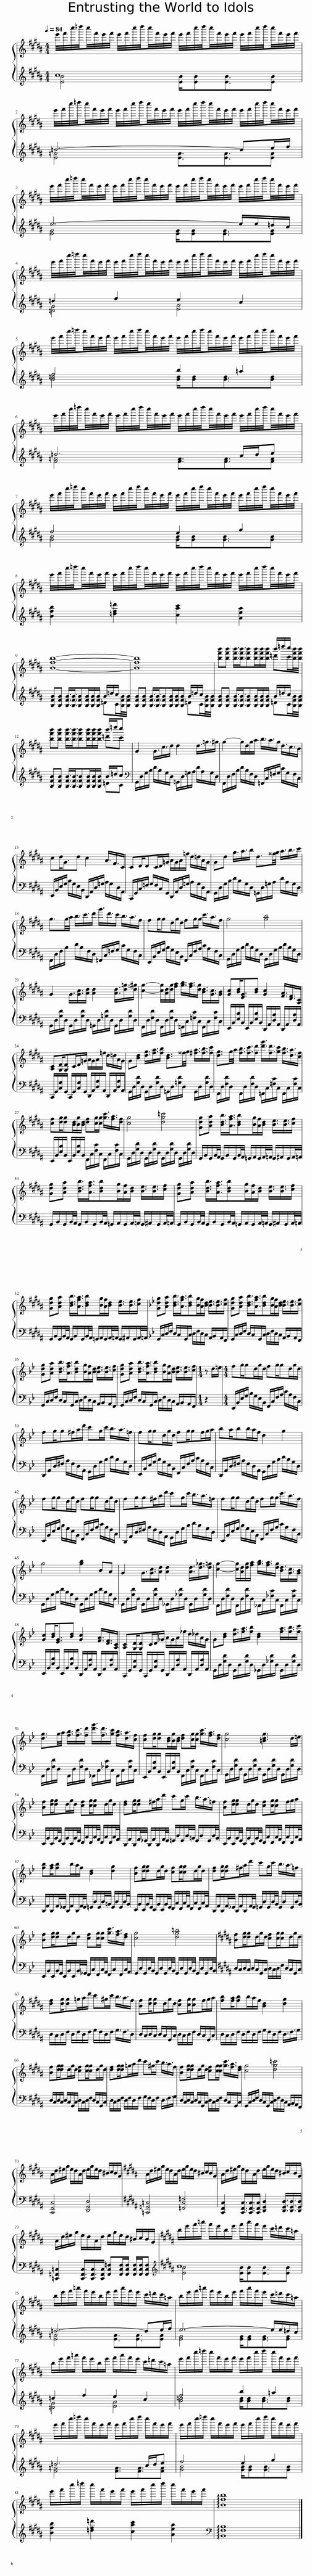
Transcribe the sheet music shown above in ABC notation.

X:1
%%score { ( 1 4 ) | ( 2 3 ) }
L:1/8
Q:1/4=84
M:4/4
I:linebreak $
K:B
V:1 treble
V:4 treble
V:2 treble
V:3 treble
V:1
 e'/4f'/4c''/4=d''/4c''/4f'/4e'/4f'/4 e'/4f'/4c''/4d''/4c''/4f'/4e'/4f'/4 e'/4f'/4c''/4d''/4c''/4f'/4e'/4f'/4 e'/4f'/4c''/4d''/4c''/4f'/4e'/4f'/4 |$ e'/4f'/4c''/4=d''/4c''/4f'/4e'/4f'/4 e'/4f'/4c''/4d''/4c''/4f'/4e'/4f'/4 e'/4f'/4c''/4d''/4c''/4f'/4e'/4f'/4 e'/4f'/4c''/4d''/4c''/4f'/4e'/4f'/4 |$ e'/4f'/4c''/4=d''/4c''/4f'/4e'/4f'/4 e'/4f'/4c''/4d''/4c''/4f'/4e'/4f'/4 e'/4f'/4c''/4d''/4c''/4f'/4e'/4f'/4 e'/4f'/4c''/4d''/4c''/4f'/4e'/4f'/4 |$ e'/4f'/4c''/4=d''/4c''/4f'/4e'/4f'/4 e'/4f'/4c''/4d''/4c''/4f'/4e'/4f'/4 e'/4f'/4c''/4d''/4c''/4f'/4e'/4f'/4 e'/4f'/4c''/4d''/4c''/4f'/4e'/4f'/4 |$ e'/4f'/4c''/4=d''/4c''/4f'/4e'/4f'/4 e'/4f'/4c''/4d''/4c''/4f'/4e'/4f'/4 e'/4f'/4c''/4d''/4c''/4f'/4e'/4f'/4 e'/4f'/4c''/4d''/4c''/4f'/4e'/4f'/4 |$ %5
 e'/4f'/4c''/4=d''/4c''/4f'/4e'/4f'/4 e'/4f'/4c''/4d''/4c''/4f'/4e'/4f'/4 e'/4f'/4c''/4d''/4c''/4f'/4e'/4f'/4 e'/4f'/4c''/4d''/4c''/4f'/4e'/4f'/4 |$ e'/4f'/4c''/4=d''/4c''/4f'/4e'/4f'/4 e'/4f'/4c''/4d''/4c''/4f'/4e'/4f'/4 e'/4f'/4c''/4d''/4c''/4f'/4e'/4f'/4 e'/4f'/4c''/4d''/4c''/4f'/4e'/4f'/4 |$ e'/4f'/4c''/4=d''/4c''/4f'/4e'/4f'/4 e'/4f'/4c''/4d''/4c''/4f'/4e'/4f'/4 e'/4f'/4c''/4d''/4c''/4f'/4e'/4f'/4 e'/4f'/4c''/4d''/4c''/4f'/4e'/4f'/4 |$ [Bfb]8- | [Bfb]8 | %10
 [bf'b'][bf'b'] [bf'b']3/4[bf'b']3/4[bf'b'][bf'b']/[bf'b']/[bf'b']/ =d'c'/[bf'b']/4[bf'b']/4 |$ [bf'b'][bf'b'] [bf'b']3/4[bf'b']3/4[bf'b'][bf'b']/[bf'b']/[bf'b']/ =d'c' | G2 G3/4c3/4d/ d2 d3/4=g3/4^g/ | g2- g/d/g/a/ b3/4a3/4g/ d3/4c3/4B/ |$ cd<Gd c2 A3/4F3/4C/ | %15
 CD/DC/D/=G/ A/G/A/=f/ d/=d/A/G/ | Gd g3/4a3/4b/ d3/2^^f/4g/4 a3/4b3/4c'/ |$ g3/2g/4a/4 b3/4c'3/4d'/ g'3/4d'3/4c'/ b3/4a3/4f/ | fg/gd/g/d/ fg/g/ c'3/4a3/4f/ | g4 [gb]4 |$ %20
 G2 G3/4[Gc]3/4[Ad]/ [Ad]2 [Ad]3/4[d=g]3/4[d^g]/ | [cg]2- [cg]/[Ad]/[dg]/[fa]/ [gb]3/4[fa]3/4[dg]/ [Bd]3/4[Gc]3/4[GB]/ | [Gc][Bd]<[EG][Bd] [Gc]2 [FA]3/4[DF]3/4[A,C]/ |$ [A,C][G,D]/[G,D]C/D/=G/ A/G/A/=f/ d/=d/A/G/ | G[Bd] [dg]3/4[fa]3/4[fb]/ [Bd]3/2^^f/4g/4 [^fa]3/4[fb]3/4[fc']/ | %25
 [dg]3/2g/4a/4 [fb]3/4[fc']3/4[fd']/ [d'g']3/4[fd']3/4[gc']/ [fb]3/4[da]3/4[cf]/ |$ [cf][dg]/[dg][Bd]/[Bg]/[Bd]/ [df][cg]/[cg]/ [gc']3/4[fa]3/4[df]/ | [cg]4 [dg=c']4 | [Gdg][Ada] [Bdb]3/4[Afa]3/4[Bdb][Bg]/[Af]/[Bd]/ [Be]3/4[Be]3/4[cf]/ |$ [Gdg][Ada] [Bdb]3/4[Afa]3/4[Bdb][Bg]/[Af]/[Bd]/ [Be]3/4[Be]3/4[cf]/ | %30
 [Gdg][Ada] [Bdb]3/4[Afa]3/4[Bdb][Bg]/[Af]/[Bd]/ [Be]3/4[Be]3/4[cf]/ |$ [Gdg][Ada] [Bdb]3/4[Afa]3/4[Bdb][Bg]/[Af]/[Bd]/ [Be]3/4[Be]3/4[cf]/ |[K:Bb] [Gdg][Ada] [Bdb]3/4[Afa]3/4[Bdb][Bg]/[Af]/[Bd]/ [Be]3/4[Be]3/4[cf]/ | [Gdg][Ada] [Bdb]3/4[Afa]3/4[Bdb][Bg]/[Af]/[Bd]/ [Be]3/4[Be]3/4[cf]/ |$ [Gdg][Ada] [Bdb]3/4[Afa]3/4[Bdb][Bg]/[Af]/[Bd]/ [Be]3/4[Be]3/4[cf]/ | %35
 [Gdg][Ada] [Bdb]3/4[Afa]3/4[Bdb][Bg]/[Af]/[Bd]/ [Be]3/4[Be]3/4[cf]/ |[M:1/4] z d/=e/ |[M:4/4] fg/gd/g/d/ fg/gd/g/d/ |$ fg/g^f/a/d'/ c'g/c'/ b3/4a3/4=f/ | fg/gd/g/d/ fg/gf/g/a/ | %40
 ba/bb/a/f/ d2 g2 |$ fg/gd/g/d/ fg/gd/g/d/ | fg/g^f/a/d'/ c'g/c'/ b3/4a3/4=f/ | fg/gd/g/d/ fg/g/ c'3/4a3/4f/ |$ g4 [gb]2 BA | %45
 G2 G3/4[Gc]3/4[Ad]/ [Ad]2 [Ad]3/4[d_g]3/4[d=g]/ | [cg]2- [cg]/[Ad]/[dg]/[fa]/ [gb]3/4[fa]3/4[dg]/ [Bd]3/4[Gc]3/4[GB]/ |$ [Gc][Bd]<[EG][Bd] [Gc]2 [FA]3/4[DF]3/4[A,C]/ | [A,C][G,D]/[G,D]C/D/_G/ A/G/A/_f/ d/_d/A/G/ | G[Bd] [dg]3/4[fa]3/4[fb]/ [Bd]2 [fa]3/4[fb]3/4[fc']/ |$ %50
 [dg]3/2g/4a/4 [fb]3/4[fc']3/4[fd']/ [d'g']3/4[fd']3/4[gc']/ [fb]3/4[da]3/4[cf]/ | [cf][dg]/[dg][Bd]/[Bg]/[Bd]/ [df][cg]/[cg]/ [gc']3/4[fa]3/4[df]/ | [cg]4 [=Bdg]3 d/=e/ |$ [Bf][dg]/[dg]d/g/d/ [cf][cg]/[cg]d/g/d/ | [df][dg]/[dg]^f/a/d'/ c'g/c'/ b3/4a3/4=f/ | %55
 [Bf][dg]/[dg]d/g/d/ [cf][cg]/[cg]f/g/a/ |$ [fb][fa]/[fb]b/a/f/ [Bd]2 [dg]2 | [Bf][dg]/[dg]d/g/d/ [cf][cg]/[cg]d/g/d/ | [df][dg]/[dg]^f/a/d'/ c'g/c'/ b3/4a3/4=f/ |$ [Bf][dg]/[dg]d/g/d/ [cf][cg]/[cg]/ [gc']3/4[fa]3/4[df]/ | %60
 [cg]4 [dg=b]4 |[K:B] [Bf][dg]/[dg]d/g/d/ [cf][cg]/[cg]d/g/d/ |$[K:B] [df][dg]/[dg]=g/a/d'/ c'^g/c'/ b3/4a3/4f/ | [Bf][dg]/[dg]d/g/d/ [cf][cg]/[cg]f/g/a/ | [fb][fa]/[fb]b/a/f/ [Bd]2 [dg]2 |$ %65
 [Bf][dg]/[dg]d/g/d/ [cf][cg]/[cg]d/g/d/ | [df][dg]/[dg]=g/a/d'/ c'^g/c'/ b3/4a3/4f/ | [Bf][dg]/[dg]d/g/d/ [cf][cg]/[cg]/ [gc']3/4[fa]3/4[df]/ | [cg]4 [dg=c']4 |$ A/d/^e/g/ e/d/A/d/ e/g/e/d/ ^B/c/B/G/ | %70
[K:B] A/d/^e/g/ e/d/A/d/ e/g/e/d/ ^B/c/B/G/ | A/d/^e/g/ e/d/A/d/ e/g/e/d/ ^B/c/B/G/ |$ A/d/^e/g/ e/d/A/d/ e/g/e/d/ ^B/c/B/G/ |[K:B] b/e'/f'/=a'/ f'/e'/b/e'/ f'/a'/f'/e'/ c'/=d'/c'/=a/ |$ b/e'/f'/=a'/ f'/e'/b/e'/ f'/a'/f'/e'/ c'/=d'/c'/=a/ | %75
 b/e'/f'/=a'/ f'/e'/b/e'/ f'/a'/f'/e'/ c'/=d'/c'/=a/ |$ b/e'/f'/=a'/ f'/e'/b/e'/ f'/a'/f'/e'/ c'/=d'/c'/=a/ | e'/f'/c''/=d''/ c''/f'/e'/f'/ e'/f'/c''/d''/ c''/f'/e'/f'/ |$ e'/f'/c''/=d''/ c''/f'/e'/f'/ e'/f'/c''/d''/ c''/f'/e'/f'/ | e'/f'/c''/=d''/ c''/f'/e'/f'/ e'/f'/c''/d''/ c''/f'/e'/f'/ |$ %80
 e'/f'/c''/=d''/ c''/f'/e'/f'/ e'/f'/c''/d''/ c''/f'/e'/f'/ | !arpeggio![Bfb]8 |] %82
V:2
 c8 |$ =d6- de/f/ |$ e6- e/e/=d/c/ |$ =d2 f2 e2 c2 |$ f4 b2 =a2 |$ %5
 =d6 c/d/e |$ f4 e2 g2 |$ [Bfb]2 [=df=d']2 [cac']2 [Aea]2 |$ [B,FB][B,FB] [B,FB]3/4[B,FB]3/4[B,FB][B,FB]/[B,FB]/[B,FB]/ =DC/[B,FB]/4[B,FB]/4 | [B,FB][B,FB] [B,FB]3/4[B,FB]3/4[B,FB][B,FB]/[B,FB]/[B,FB]/ =DC/[B,FB]/4[B,FB]/4 | %10
 [B,FB][B,FB] [B,FB]3/4[B,FB]3/4[B,FB][B,FB]/[B,FB]/[B,FB]/ =DC/[B,FB]/4[B,FB]/4 |$ [B,FB][B,FB] [B,FB]3/4[B,FB]3/4[B,FB][B,FB]/[B,FB]/[B,FB]/ =DC |[K:bass] G,,/D,/G,/B,/ D/B,/G,/D,/ =G,,/D,/=G,/A,/ D/A,/G,/D,/ | F,,/D,/F,/B,/ D/B,/F,/D,/ =F,,/C,/=F,/G,/ C/G,/F,/C,/ |$ E,,/B,,/E,/G,/ B,/G,/E,/B,,/ D,,/A,,/D,/=G,/ A,/G,/D,/A,,/ | %15
 C,,/G,,/C,/=F,/ G,/F,/C,/G,,/ D,,/A,,/D,/=G,/ A,/G,/D,/A,,/ | G,,/D,/G,/B,/ D/B,/G,/D,/ =G,,/D,/=G,/A,/ D/A,/G,/D,/ |$ F,,/D,/F,/B,/ D/B,/F,/D,/ =F,,/C,/=F,/G,/ C/G,/F,/C,/ | E,,/B,,/E,/G,/ B,/G,/E,/B,,/ F,,/C,/F,/A,/ C/A,/F,/C,/ | G,,/D,/G,/B,/ D/B,/G,/D,/ G,,/D,/G,/B,/ D/B,/G,/D,/ |$ %20
 G,,/D,/[G,D]/D,/ G,,/D,/[G,D]/D,/ =G,,/D,/[=G,D]/D,/ G,,/D,/[G,D]/D,/ | F,,/D,/[F,D]/D,/ F,,/D,/[F,D]/D,/ =F,,/C,/[=F,C]/C,/ F,,/C,/[F,C]/C,/ | E,,/B,,/[E,B,]/B,,/ E,,/B,,/[E,B,]/B,,/ D,,/A,,/[D,A,]/A,,/ D,,/A,,/[D,A,]/A,,/ |$ C,,/G,,/[C,G,]/G,,/ C,,/G,,/[C,G,]/G,,/ D,,/A,,/[D,A,]/A,,/ D,,/A,,/[D,A,]/A,,/ | G,,/D,/[G,D]/D,/ G,,/D,/[G,D]/D,/ =G,,/D,/[=G,D]/D,/ G,,/D,/[G,D]/D,/ | %25
 F,,/D,/[F,D]/D,/ F,,/D,/[F,D]/D,/ =F,,/C,/[=F,C]/C,/ F,,/C,/[F,C]/C,/ |$ E,,/B,,/[E,B,]/B,,/ E,,/B,,/[E,B,]/B,,/ F,,/C,/[F,C]/C,/ F,,/C,/[F,C]/C,/ | G,,/D,/[G,D]/D,/ G,,/D,/[G,D]/D,/ G,,/D,/[G,D]/D,/ G,,/D,/[G,D]/D,/ | G,,/B,,/G,,/B,,/4A,,/4 G,,/B,,/G,,/B,,/4A,,/4 =G,,/A,,/G,,/A,,/4=A,,/4 G,,/^A,,/G,,/A,,/4=A,,/4 |$ G,,/B,,/G,,/B,,/4A,,/4 G,,/B,,/G,,/B,,/4A,,/4 =G,,/A,,/G,,/A,,/4=A,,/4 G,,/^A,,/G,,/A,,/4=A,,/4 | %30
 G,,/B,,/G,,/B,,/4A,,/4 G,,/B,,/G,,/B,,/4A,,/4 =G,,/A,,/G,,/A,,/4=A,,/4 G,,/^A,,/G,,/A,,/4=A,,/4 |$ G,,/B,,/G,,/B,,/4A,,/4 G,,/B,,/G,,/B,,/4A,,/4 =G,,/A,,/G,,/A,,/4=A,,/4 G,,/^A,,/G,,/A,,/4=A,,/4 |[K:Bb] G,,/C,/D,/F,/ D,/C,/G,,/C,/ D,/F,/D,/C,/ A,,/B,,/A,,/F,,/ | G,,/C,/D,/F,/ D,/C,/G,,/C,/ D,/F,/D,/C,/ A,,/B,,/A,,/F,,/ |$ G,,/C,/D,/F,/ D,/C,/G,,/C,/ D,/F,/D,/C,/ A,,/B,,/A,,/F,,/ | %35
 G,,/C,/D,/F,/ D,/C,/G,,/C,/ D,/F,/D,/C,/ A,,/B,,/A,,/F,,/ |[M:1/4] z2 |[M:4/4] E,,/B,,/E,/G,/ B,/G,/E,/B,,/ F,,/C,/F,/A,/ C/A,/F,/C,/ |$ D,,/A,,/D,/^F,/ A,/F,/D,/A,,/ G,,/D,/G,/B,/ D/B,/G,/D,/ | E,,/B,,/E,/G,/ B,/G,/E,/B,,/ F,,/C,/F,/A,/ C/A,/F,/C,/ | %40
 D,,/A,,/D,/^F,/ A,/F,/D,/A,,/ G,,/D,/G,/B,/ D/B,/G,/D,/ |$ E,,/B,,/E,/G,/ B,/G,/E,/B,,/ F,,/C,/F,/A,/ C/A,/F,/C,/ | D,,/A,,/D,/^F,/ A,/F,/D,/A,,/ G,,/D,/G,/B,/ D/B,/G,/D,/ | E,,/B,,/E,/G,/ B,/G,/E,/B,,/ F,,/C,/F,/A,/ C/A,/F,/C,/ |$ G,,/D,/G,/B,/ D/B,/G,/D,/ G,,/D,/G,/B,/ D/B,/G,/D,/ | %45
 G,,/D,/[G,D]/D,/ G,,/D,/[G,D]/D,/ _G,,/D,/[_G,D]/D,/ G,,/D,/[G,D]/D,/ | F,,/D,/[F,D]/D,/ F,,/D,/[F,D]/D,/ _F,,/C,/[_F,C]/C,/ F,,/C,/[F,C]/C,/ |$ E,,/B,,/[E,B,]/B,,/ E,,/B,,/[E,B,]/B,,/ D,,/A,,/[D,A,]/A,,/ D,,/A,,/[D,A,]/A,,/ | C,,/G,,/[C,G,]/G,,/ C,,/G,,/[C,G,]/G,,/ D,,/A,,/[D,A,]/A,,/ D,,/A,,/[D,A,]/A,,/ | G,,/D,/[G,D]/D,/ G,,/D,/[G,D]/D,/ _G,,/D,/[_G,D]/D,/ G,,/D,/[G,D]/D,/ |$ %50
 F,,/D,/[F,D]/D,/ F,,/D,/[F,D]/D,/ _F,,/C,/[_F,C]/C,/ F,,/C,/[F,C]/C,/ | E,,/B,,/[E,B,]/B,,/ E,,/B,,/[E,B,]/B,,/ F,,/C,/[F,C]/C,/ F,,/C,/[F,C]/C,/ | G,,/D,/[G,D]/D,/ G,,/D,/[G,D]/D,/ G,,/D,/[G,D]/D,/ G,,/D,/[G,D]/D,/ |$ E,,/B,,/E,,/B,,/4G,,/4 E,,/B,,/E,,/B,,/4G,,/4 F,,/C,/F,,/C,/4A,,/4 F,,/C,/F,,/C,/4A,,/4 | D,,/A,,/D,,/A,,/4_G,,/4 D,,/A,,/D,,/A,,/4G,,/4 =G,,/D,/G,,/D,/4=B,,/4 G,,/D,/G,,/D,/4B,,/4 | %55
 E,,/B,,/E,,/B,,/4G,,/4 E,,/B,,/E,,/B,,/4G,,/4 F,,/C,/F,,/C,/4A,,/4 F,,/C,/F,,/C,/4A,,/4 |$ D,,/A,,/D,,/A,,/4_G,,/4 D,,/A,,/D,,/A,,/4G,,/4 =G,,/D,/G,,/D,/4=B,,/4 G,,/D,/G,,/D,/4B,,/4 | E,,/B,,/E,,/B,,/4G,,/4 E,,/B,,/E,,/B,,/4G,,/4 F,,/C,/F,,/C,/4A,,/4 F,,/C,/F,,/C,/4A,,/4 | D,,/A,,/D,,/A,,/4_G,,/4 D,,/A,,/D,,/A,,/4G,,/4 =G,,/D,/G,,/D,/4B,,/4 G,,/D,/G,,/D,/4B,,/4 |$ E,,/B,,/E,,/B,,/4G,,/4 E,,/B,,/E,,/B,,/4_G,,/4 F,,/C,/F,,/C,/4A,,/4 F,,/C,/F,,/C,/4A,,/4 | %60
 G,,/D,/G,,/D,/4B,,/4 G,,/D,/G,,/D,/4B,,/4 G,,/D,/G,,/D,/4B,,/4 G,,/D,/G,,/D,/4B,,/4 |[K:B] D,/C,/D,/C,/ D,/C,/G,,/C,/ D,/C,/D,/F,/ D,/C,/G,,/C,/ |$[K:B] D,/C,/D,/F,/ D,/F,/D,/F,/ G,/F,/D,/F,/ G,3/4F,3/4D,/ | D,/C,/D,/C,/ D,/C,/G,,/C,/ D,/C,/D,/F,/ D,/C,/G,,/C,/ | D,/C,/D,/F,/ D,/F,/D,/F,/ G,/F,/D,/F,/ D,3/4F,3/4G,/ |$ %65
 D,/C,/D,/C,/ D,/C,/G,,/C,/ D,/C,/D,/F,/ D,/C,/G,,/C,/ | D,/C,/D,/F,/ D,/F,/D,/F,/ G,/F,/D,/F,/ D,3/4F,3/4G,/ | D,/C,/D,/C,/ D,/C,/G,,/C,/ D,/C,/D,/F,/ D,/C,/G,,/C,/ | G,,/C,/D,/F,/ D,/C,/G,,/C,/ D,/F,/D,/C,/ A,,/B,,/A,,/F,,/ |$ [C,,F,,C,]4 [D,,G,,D,]4 | %70
[K:B] [=C,,=G,,=C,]4 [=F,,C,=F,]4 | [C,,F,,C,]2 [C,,F,,C,]3/4[C,,F,,C,]3/4[C,,F,,C,]/ [D,,G,,D,]2 [D,,G,,D,]3/4[D,,G,,D,]3/4[D,,G,,D,]/ |$ [=C,,=F,,=C,]2 [C,,F,,C,]3/4[C,,F,,C,]3/4[C,,F,,C,]/ [F,,C,=F,][F,,C,F,]/[F,,C,F,]/ [F,,C,F,]/[F,,C,F,]/[F,,C,F,] |[K:B][K:treble] c8 |$ =d6- de/f/ | %75
 e6- e/e/=d/c/ |$ =d2 f2 e2 c2 | f4 b2 =a2 |$ =d6 c/d/e | f4 e2 g2 |$ %80
 [Bfb]2 [=df=d']2 [cac']2 [Aea]2 |[K:bass] !arpeggio![B,,F,B,]8 |] %82
V:3
 [EB]4 [EB]/[EB][EB]3/2[EB] |$ [E=A]4 [EA]3/2[EA]3/2[EA] |$ [EG]4 [EG]/[EG][EG]3/2[EG] |$ [=DG]4 [EA]4 |$ [B=d]4 [Bd]/[Bd][Bd]3/2[Bd] |$ %5
 [F=A]4 [FA]3/2[FA]3/2[FA] |$ [GB]4 [GB]/[GB][GB]3/2[GB] |$ x8 |$ x6 B/=d/c/ x/ | x6 B/=d/c/ x/ | %10
 x6 B/=d/c/ x/ |$ x6 B/=d/c |[K:bass] x8 | x8 |$ x8 | %15
 x8 | x8 |$ x8 | x8 | x8 |$ %20
 x8 | x8 | x8 |$ x8 | x8 | %25
 x8 |$ x8 | x8 | x8 |$ x8 | %30
 x8 |$ x8 |[K:Bb] x8 | x8 |$ x8 | %35
 x8 |[M:1/4] x2 |[M:4/4] x8 |$ x8 | x8 | %40
 x8 |$ x8 | x8 | x8 |$ x8 | %45
 x8 | x8 |$ x8 | x8 | x8 |$ %50
 x8 | x8 | x8 |$ x8 | x8 | %55
 x8 |$ x8 | x8 | x8 |$ x8 | %60
 x8 |[K:B] x8 |$[K:B] x8 | x8 | x8 |$ %65
 x8 | x8 | x8 | x8 |$ x8 | %70
[K:B] x8 | x8 |$ x8 |[K:B][K:treble] [EB]4 [EB]/[EB][EB]3/2[EB] |$ [E=A]4 [EA]3/2[EA]3/2[EA] | %75
 [EG]4 [EG]/[EG][EG]3/2[EG] |$ [=DG]4 [EA]4 | [B=d]4 [Bd]/[Bd][Bd]3/2[Bd] |$ [F=A]4 [FA]3/2[FA]3/2[FA] | [GB]4 [GB]/[GB][GB]3/2[GB] |$ %80
 x8 |[K:bass] x8 |] %82
V:4
 x8 |$ x8 |$ x8 |$ x8 |$ x8 |$ %5
 x8 |$ x8 |$ x8 |$ x8 | x8 | %10
 x6 b'/=d''/c''/ x/ |$ x6 b'/=d''/c'' | x8 | x8 |$ x8 | %15
 x8 | x8 |$ x8 | x8 | x8 |$ %20
 x8 | x8 | x8 |$ x8 | x8 | %25
 x8 |$ x8 | x8 | x8 |$ x8 | %30
 x8 |$ x8 |[K:Bb] x8 | x8 |$ x8 | %35
 x8 |[M:1/4] x2 |[M:4/4] x8 |$ x8 | x8 | %40
 x8 |$ x8 | x8 | x8 |$ x8 | %45
 x8 | x8 |$ x8 | x8 | x8 |$ %50
 x8 | x8 | x8 |$ x8 | x8 | %55
 x8 |$ x8 | x8 | x8 |$ x8 | %60
 x8 |[K:B] x8 |$[K:B] x8 | x8 | x8 |$ %65
 x8 | x8 | x8 | x8 |$ x8 | %70
[K:B] x8 | x8 |$ x8 |[K:B] x8 |$ x8 | %75
 x8 |$ x8 | x8 |$ x8 | x8 |$ %80
 x8 | x8 |] %82
